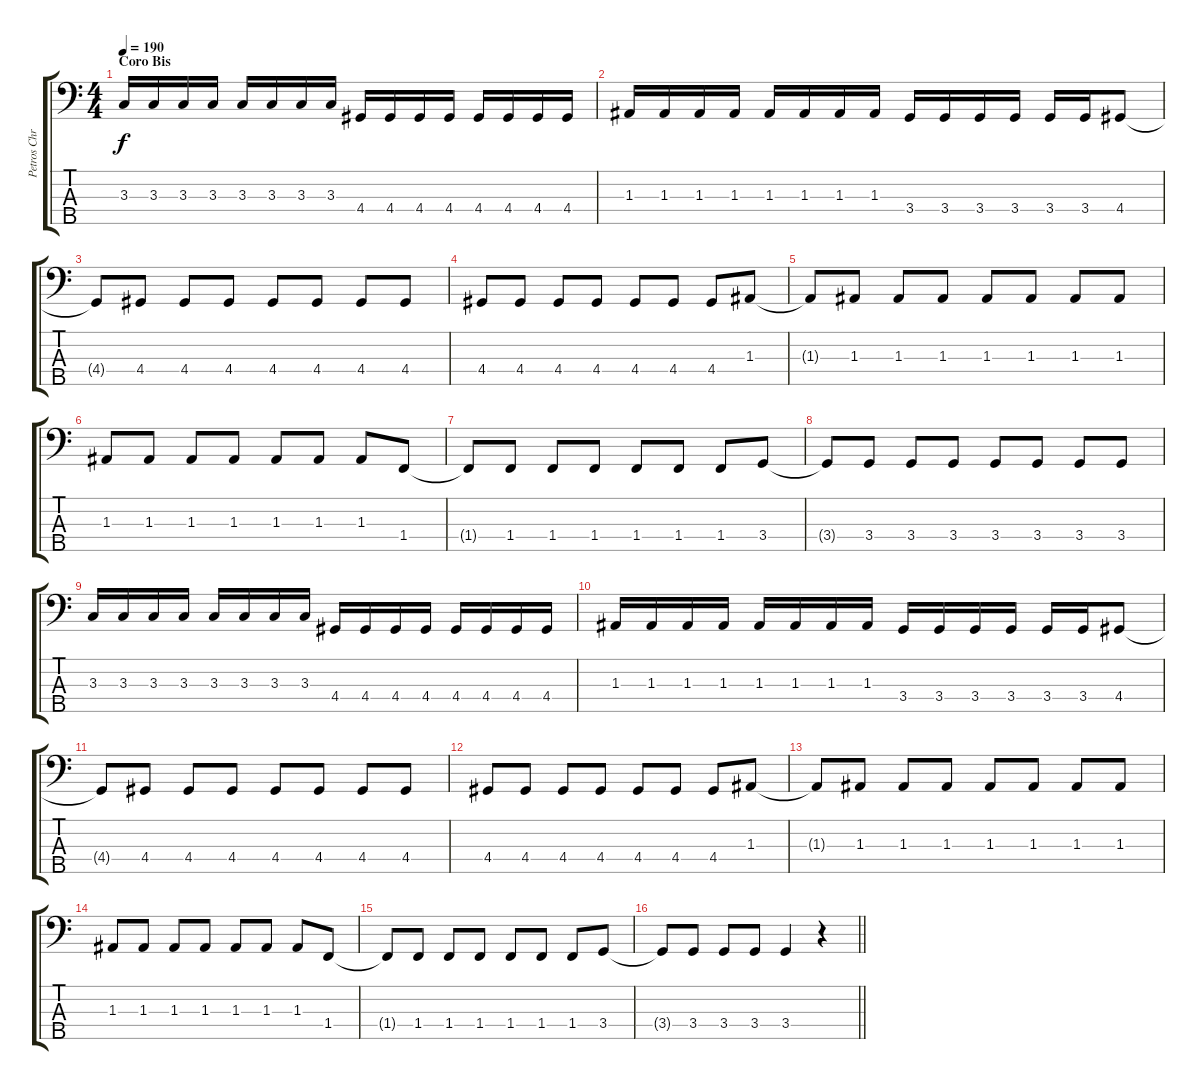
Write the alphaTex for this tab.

\track ("Petros Christo" "Petros Chr") {instrument electricbassfinger}
\staff {score tabs}
\tuning (G2 D2 A1 E1 B0) {hide}
\ts (4 4)
\section ("" "Coro Bis")
\tempo 190
\clef f4
\ks c
3.3.16{dy f} 3.3.16 3.3.16 3.3.16 3.3.16 3.3.16 3.3.16 3.3.16 4.4.16 4.4.16 4.4.16 4.4.16 4.4.16 4.4.16 4.4.16 4.4.16 |
1.3.16 1.3.16 1.3.16 1.3.16 1.3.16 1.3.16 1.3.16 1.3.16 3.4.16 3.4.16 3.4.16 3.4.16 3.4.16 3.4.16 4.4.8 |
4.4{t}.8 4.4.8 4.4.8 4.4.8 4.4.8 4.4.8 4.4.8 4.4.8 |
4.4.8 4.4.8 4.4.8 4.4.8 4.4.8 4.4.8 4.4.8 1.3.8 |
1.3{t}.8 1.3.8 1.3.8 1.3.8 1.3.8 1.3.8 1.3.8 1.3.8 |
1.3.8 1.3.8 1.3.8 1.3.8 1.3.8 1.3.8 1.3.8 1.4.8 |
1.4{t}.8 1.4.8 1.4.8 1.4.8 1.4.8 1.4.8 1.4.8 3.4.8 |
3.4{t}.8 3.4.8 3.4.8 3.4.8 3.4.8 3.4.8 3.4.8 3.4.8 |
3.3.16 3.3.16 3.3.16 3.3.16 3.3.16 3.3.16 3.3.16 3.3.16 4.4.16 4.4.16 4.4.16 4.4.16 4.4.16 4.4.16 4.4.16 4.4.16 |
1.3.16 1.3.16 1.3.16 1.3.16 1.3.16 1.3.16 1.3.16 1.3.16 3.4.16 3.4.16 3.4.16 3.4.16 3.4.16 3.4.16 4.4.8 |
4.4{t}.8 4.4.8 4.4.8 4.4.8 4.4.8 4.4.8 4.4.8 4.4.8 |
4.4.8 4.4.8 4.4.8 4.4.8 4.4.8 4.4.8 4.4.8 1.3.8 |
1.3{t}.8 1.3.8 1.3.8 1.3.8 1.3.8 1.3.8 1.3.8 1.3.8 |
1.3.8 1.3.8 1.3.8 1.3.8 1.3.8 1.3.8 1.3.8 1.4.8 |
1.4{t}.8 1.4.8 1.4.8 1.4.8 1.4.8 1.4.8 1.4.8 3.4.8 |
\barLineRight lightlight
3.4{t}.8 3.4.8 3.4.8 3.4.8 3.4.4 r.4
